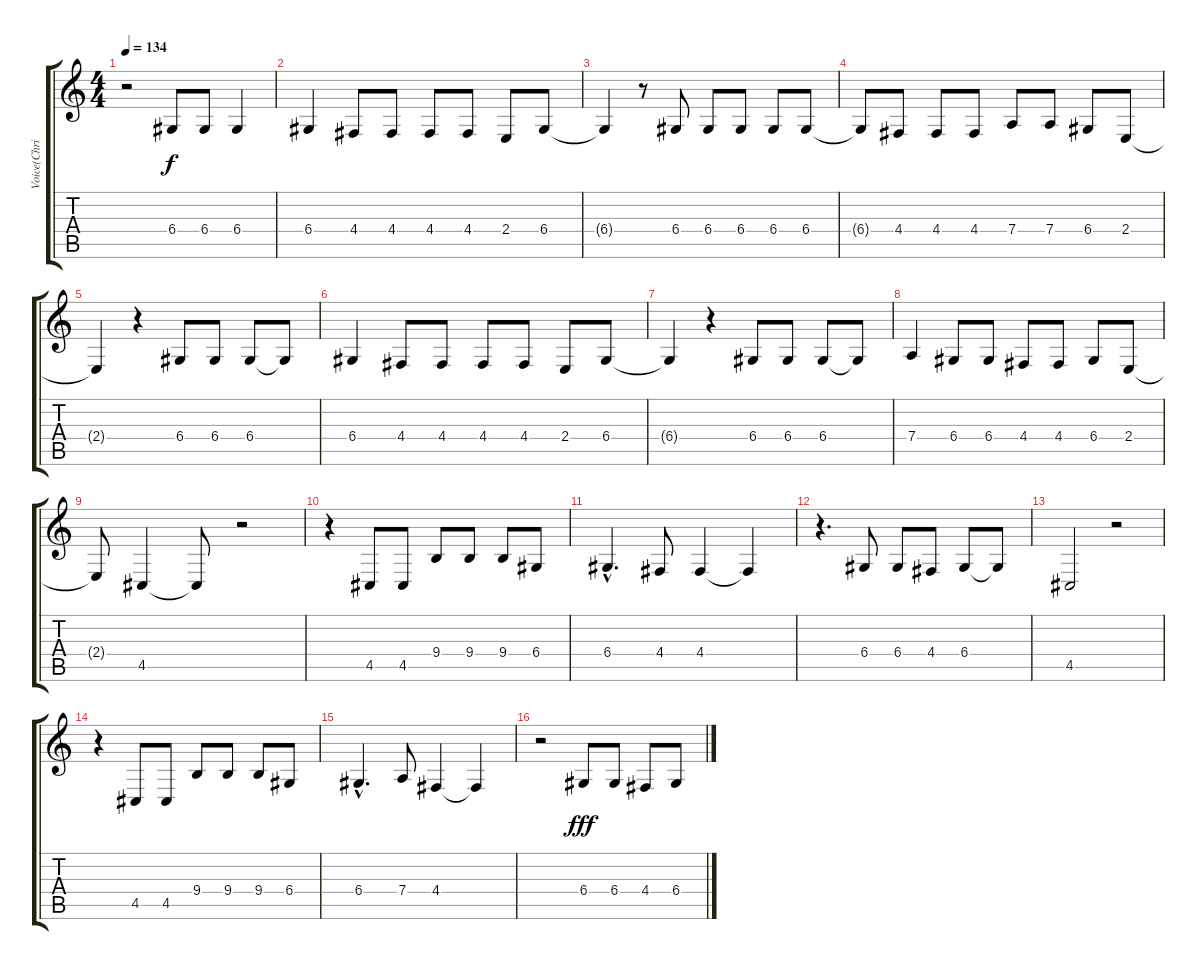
\track ("Voice(Christian)" "Voice(Chri") {instrument cello}
\staff {score tabs}
\tuning (E4 B3 G3 D3 A2 E2) {hide}
\ts (4 4)
\tempo 134
\clef g2
\ks c
r.2{dy f} 6.4.8 6.4.8 6.4.4 |
6.4.4 4.4.8 4.4.8 4.4.8 4.4.8 2.4.8 6.4.8 |
6.4{t}.4 r.8 6.4.8 6.4.8 6.4.8 6.4.8 6.4.8 |
6.4{t}.8 4.4.8 4.4.8 4.4.8 7.4.8 7.4.8 6.4.8 2.4.8 |
2.4{t}.4 r.4 6.4.8 6.4.8 6.4.8 6.4{t}.8 |
6.4.4 4.4.8 4.4.8 4.4.8 4.4.8 2.4.8 6.4.8 |
6.4{t}.4 r.4 6.4.8 6.4.8 6.4.8 6.4{t}.8 |
7.4.4 6.4.8 6.4.8 4.4.8 4.4.8 6.4.8 2.4.8 |
2.4{t}.8 4.5.4 4.5{t}.8 r.2 |
r.4 4.5.8 4.5.8 9.4.8 9.4.8 9.4.8 6.4.8 |
6.4{hac}.4{d} 4.4.8 4.4.4 4.4{t}.4 |
r.4{d} 6.4.8 6.4.8 4.4.8 6.4.8 6.4{t}.8 |
4.5.2 r.2 |
r.4 4.5.8 4.5.8 9.4.8 9.4.8 9.4.8 6.4.8 |
6.4{hac}.4{d} 7.4.8 4.4.4 4.4{t}.4 |
r.2 6.4.8{dy fff} 6.4.8 4.4.8 6.4.8
